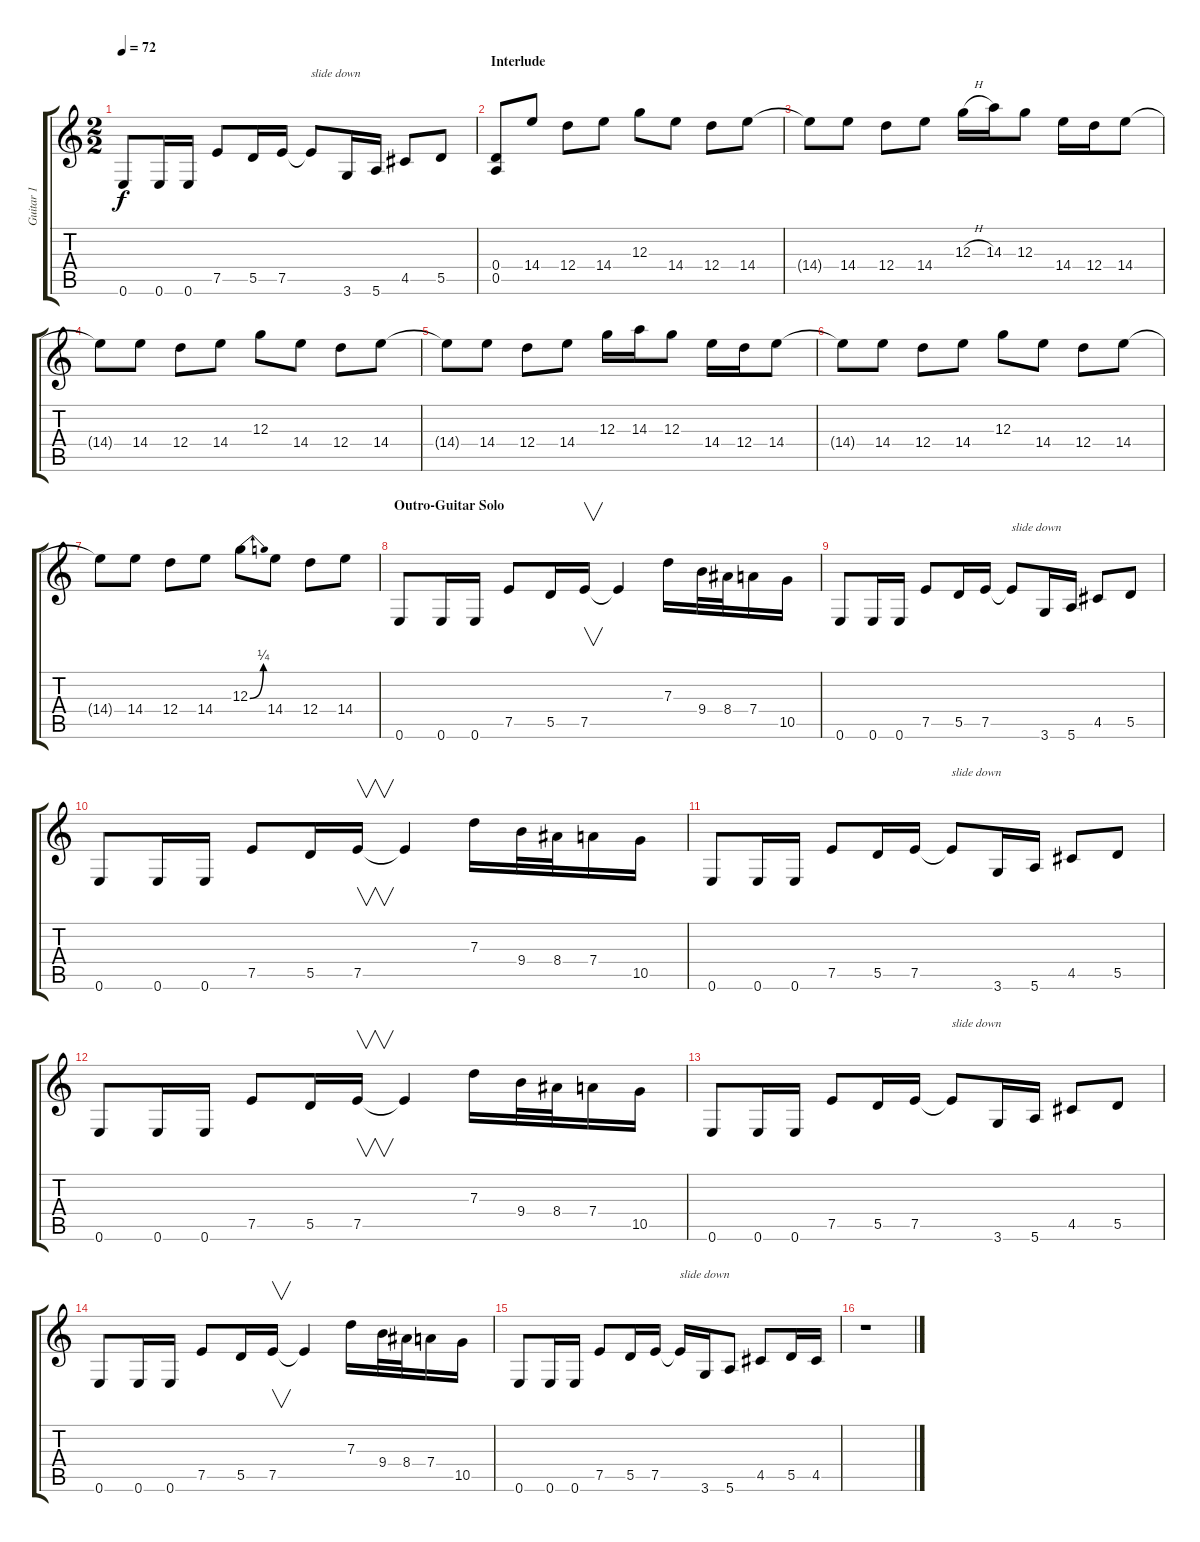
\track ("Guitar 1" "Guitar 1") {instrument distortionguitar}
\staff {score tabs}
\tuning (E4 B3 G3 D3 A2 E2) {hide}
\ts (2 2)
\tempo 72
\clef g2
\ks c
0.6.8{dy f} 0.6.16 0.6.16 7.5.8 5.5.16 7.5.16 7.5{t}.8{txt "slide down"} 3.6.16 5.6.16 4.5.8 5.5.8 |
\section ("" "Interlude")
(0.4 0.5).8 14.4.8 12.4.8 14.4.8 12.3.8 14.4.8 12.4.8 14.4.8 |
14.4{t}.8 14.4.8 12.4.8 14.4.8 12.3{h}.16 14.3.16 12.3.8 14.4.16 12.4.16 14.4.8 |
14.4{t}.8 14.4.8 12.4.8 14.4.8 12.3.8 14.4.8 12.4.8 14.4.8 |
14.4{t}.8 14.4.8 12.4.8 14.4.8 12.3.16 14.3.16 12.3.8 14.4.16 12.4.16 14.4.8 |
14.4{t}.8 14.4.8 12.4.8 14.4.8 12.3.8 14.4.8 12.4.8 14.4.8 |
14.4{t}.8 14.4.8 12.4.8 14.4.8 12.3{be (bend 0 0 60 1)}.8 14.4.8 12.4.8 14.4.8 |
\section ("" "Outro-Guitar Solo")
0.6.8 0.6.16 0.6.16 7.5.8 5.5.16 7.5.16{v} 7.5{t}.4 7.3.16 9.4.32 8.4.32 7.4.16 10.5.16 |
0.6.8 0.6.16 0.6.16 7.5.8 5.5.16 7.5.16 7.5{t}.8{txt "slide down"} 3.6.16 5.6.16 4.5.8 5.5.8 |
0.6.8 0.6.16 0.6.16 7.5.8 5.5.16 7.5.16{v} 7.5{t}.4 7.3.16 9.4.32 8.4.32 7.4.16 10.5.16 |
0.6.8 0.6.16 0.6.16 7.5.8 5.5.16 7.5.16 7.5{t}.8{txt "slide down"} 3.6.16 5.6.16 4.5.8 5.5.8 |
0.6.8 0.6.16 0.6.16 7.5.8 5.5.16 7.5.16{v} 7.5{t}.4 7.3.16 9.4.32 8.4.32 7.4.16 10.5.16 |
0.6.8 0.6.16 0.6.16 7.5.8 5.5.16 7.5.16 7.5{t}.8{txt "slide down"} 3.6.16 5.6.16 4.5.8 5.5.8 |
0.6.8 0.6.16 0.6.16 7.5.8 5.5.16 7.5.16{v} 7.5{t}.4 7.3.16 9.4.32 8.4.32 7.4.16 10.5.16 |
0.6.8 0.6.16 0.6.16 7.5.8 5.5.16 7.5.16 7.5{t}.16{txt "slide down"} 3.6.16 5.6.8 4.5.8 5.5.16 4.5.16 |
r.1
